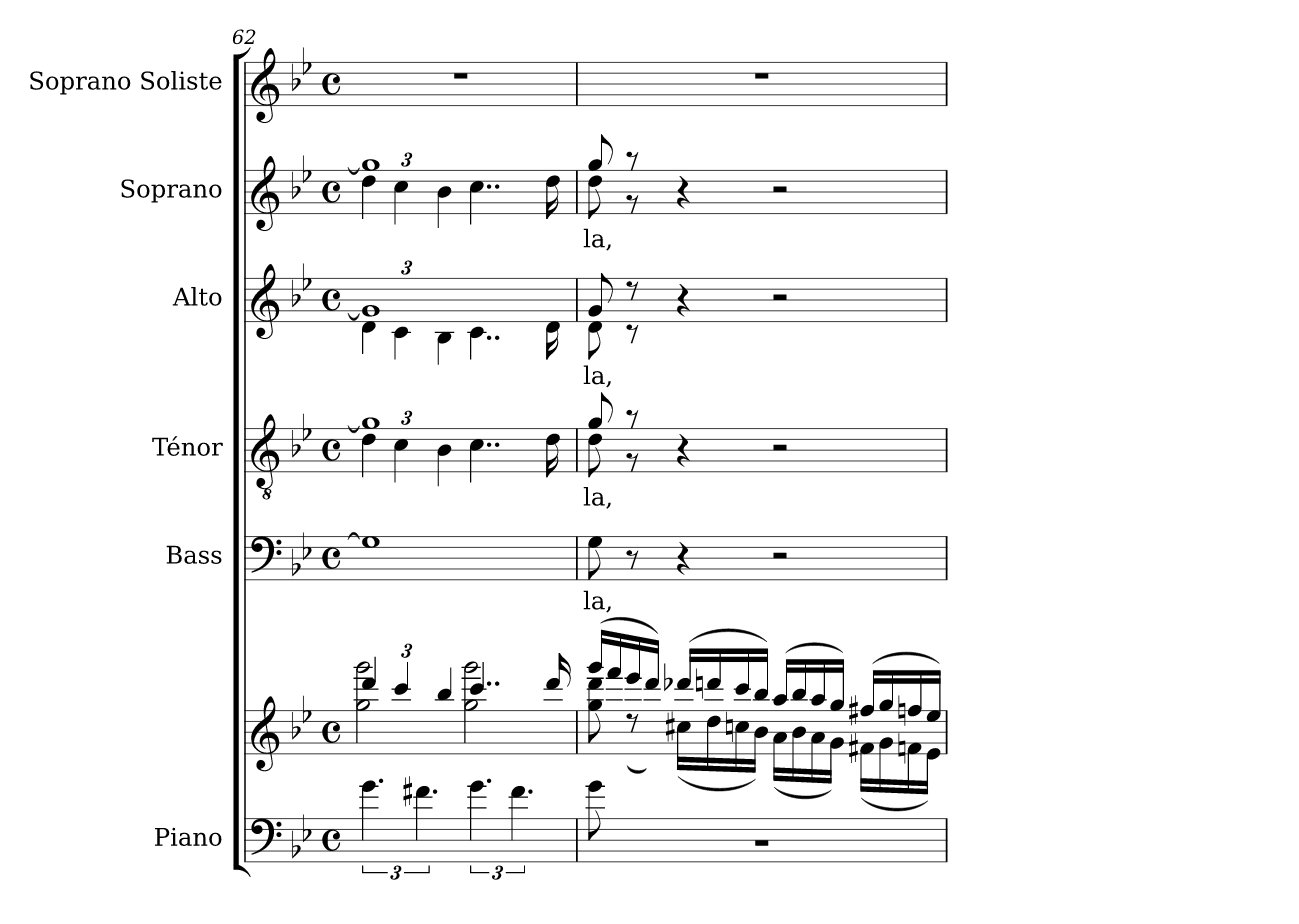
**kern	**kern	**kern	**text	**kern	**text	**kern	**text	**kern	**text	**kern
*part6	*part6	*part5	*part5	*part4	*part4	*part3	*part3	*part2	*part2	*part1
*staff7	*staff6	*staff5	*staff5	*staff4	*staff4	*staff3	*staff3	*staff2	*staff2	*staff1
*I"Piano	*	*I"Bass	*	*I"Ténor	*	*I"Alto	*	*I"Soprano	*	*I"Soprano Soliste
*I'Pno.	*	*I'B.	*	*I'T.	*	*I'A.	*	*I'S.	*	*
*clefF4	*clefG2	*clefF4	*	*clefGv2	*	*clefG2	*	*clefG2	*	*clefG2
*k[b-e-]	*k[b-e-]	*k[b-e-]	*	*k[b-e-]	*	*k[b-e-]	*	*k[b-e-]	*	*k[b-e-]
*M4/4	*M4/4	*M4/4	*	*M4/4	*	*M4/4	*	*M4/4	*	*M4/4
*met(c)	*met(c)	*met(c)	*	*met(c)	*	*met(c)	*	*met(c)	*	*met(c)
=62	=62	=62	=62	=62	=62	=62	=62	=62	=62	=62
*	*	*	*	*^	*	*^	*	*^	*	*
*	*Xbrackettup	*	*	*	*Xbrackettup	*	*	*Xbrackettup	*	*	*Xbrackettup	*	*
*	*^	*	*	*	*	*	*	*	*	*	*	*	*
6.g\	6ddd/	2gg\ 2ggg\	1G]	.	1g]	6d\	-	1g]	6d\	-	1gg]	6dd\	-	1r
.	6ccc/	.	.	.	.	6c\	-	.	6c\	-	.	6cc\	-	.
6.f#X\	.	.	.	.	.	.	.	.	.	.	.	.	.	.
.	6bb-/	.	.	.	.	6B-\	-	.	6B-\	-	.	6b-\	-	.
6.g\	4..ccc/	2gg\ 2ggg\	.	.	.	4..c\	-	.	4..c\	-	.	4..cc\	-	.
6.f#\	.	.	.	.	.	.	.	.	.	.	.	.	.	.
.	16ddd/	.	.	.	.	16d\	-	.	16d\	-	.	16dd\	-	.
=63	=63	=63	=63	=63	=63	=63	=63	=63	=63	=63	=63	=63	=63	=63
*^	*	*^	*	*	*	*	*	*	*	*	*	*	*	*
8g\L	1r	(16ggg/LL	8ryy	8gg\ 8ddd\	8G\	-la,	8g/	8d\	la,	8g/	8d\	la,	8gg/	8dd\	la,	1r
.	.	16fff/	.	.	.	.	.	.	.	.	.	.	.	.	.	.
2..ryy	.	16eee-/	(16ee-\L	8rdd	8r	.	8r	8r	.	8r	8r	.	8r	8r	.	.
.	.	16ddd/JJ)	16dd\JJ)	.	.	.	.	.	.	.	.	.	.	.	.	.
.	.	(16ddd-X/LL	(16cc#X\LL	2.ryy	4r	.	4r	4ryy	.	4r	4ryy	.	4r	4ryy	.	.
.	.	16dddn/	16dd\	.	.	.	.	.	.	.	.	.	.	.	.	.
.	.	16ccc/	16ccn\	.	.	.	.	.	.	.	.	.	.	.	.	.
.	.	16bb-/JJ)	16b-\JJ)	.	.	.	.	.	.	.	.	.	.	.	.	.
.	.	(16aa/LL	(16a\LL	.	2r	.	2r	2ryy	.	2r	2ryy	.	2r	2ryy	.	.
.	.	16bb-/	16b-\	.	.	.	.	.	.	.	.	.	.	.	.	.
.	.	16aa/	16a\	.	.	.	.	.	.	.	.	.	.	.	.	.
.	.	16gg/JJ)	16g\JJ)	.	.	.	.	.	.	.	.	.	.	.	.	.
.	.	(16ff#X/LL	(16f#X\LL	.	.	.	.	.	.	.	.	.	.	.	.	.
.	.	16gg/	16g\	.	.	.	.	.	.	.	.	.	.	.	.	.
.	.	16ffn/	16fn\	.	.	.	.	.	.	.	.	.	.	.	.	.
.	.	16ee-/JJ)	16e-\JJ)	.	.	.	.	.	.	.	.	.	.	.	.	.
*v	*v	*	*	*	*	*	*v	*v	*	*v	*v	*	*v	*v	*	*
*	*v	*v	*v	*	*	*	*	*	*	*	*	*
=	=	=	=	=	=	=	=	=	=	=
*-	*-	*-	*-	*-	*-	*-	*-	*-	*-	*-
